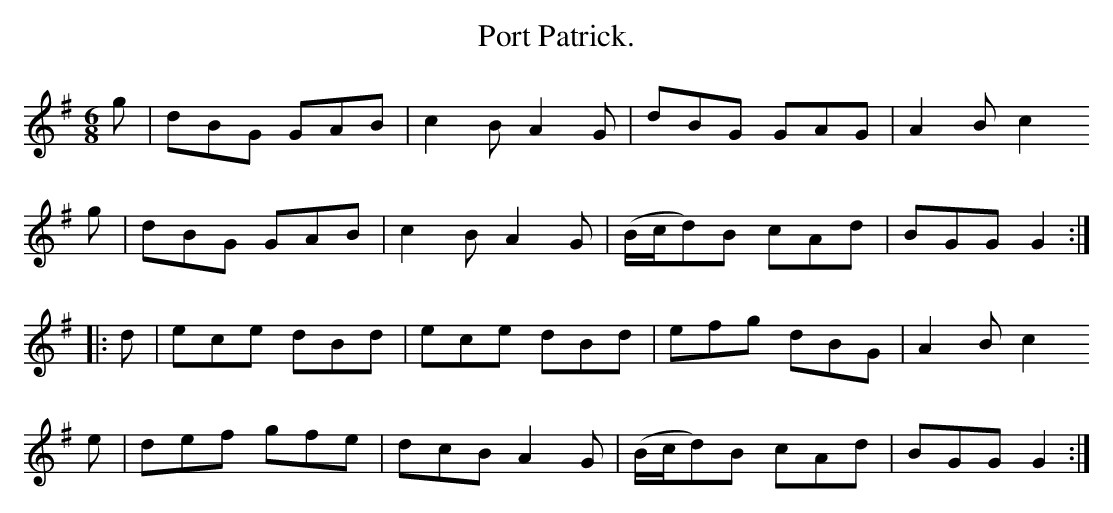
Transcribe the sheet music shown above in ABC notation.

X:1
T:Port Patrick.
M:6/8
L:1/8
K:G
g|dBG GAB|c2B A2G| dBG     GAG|A2B c2
g|dBG GAB|c2B A2G|(B/c/d)B cAd|BGG G2:|
|:d|ece dBd|ece dBd| efg     dBG|A2B c2
e|def gfe|dcB A2G|(B/c/d)B cAd|BGG G2:|
